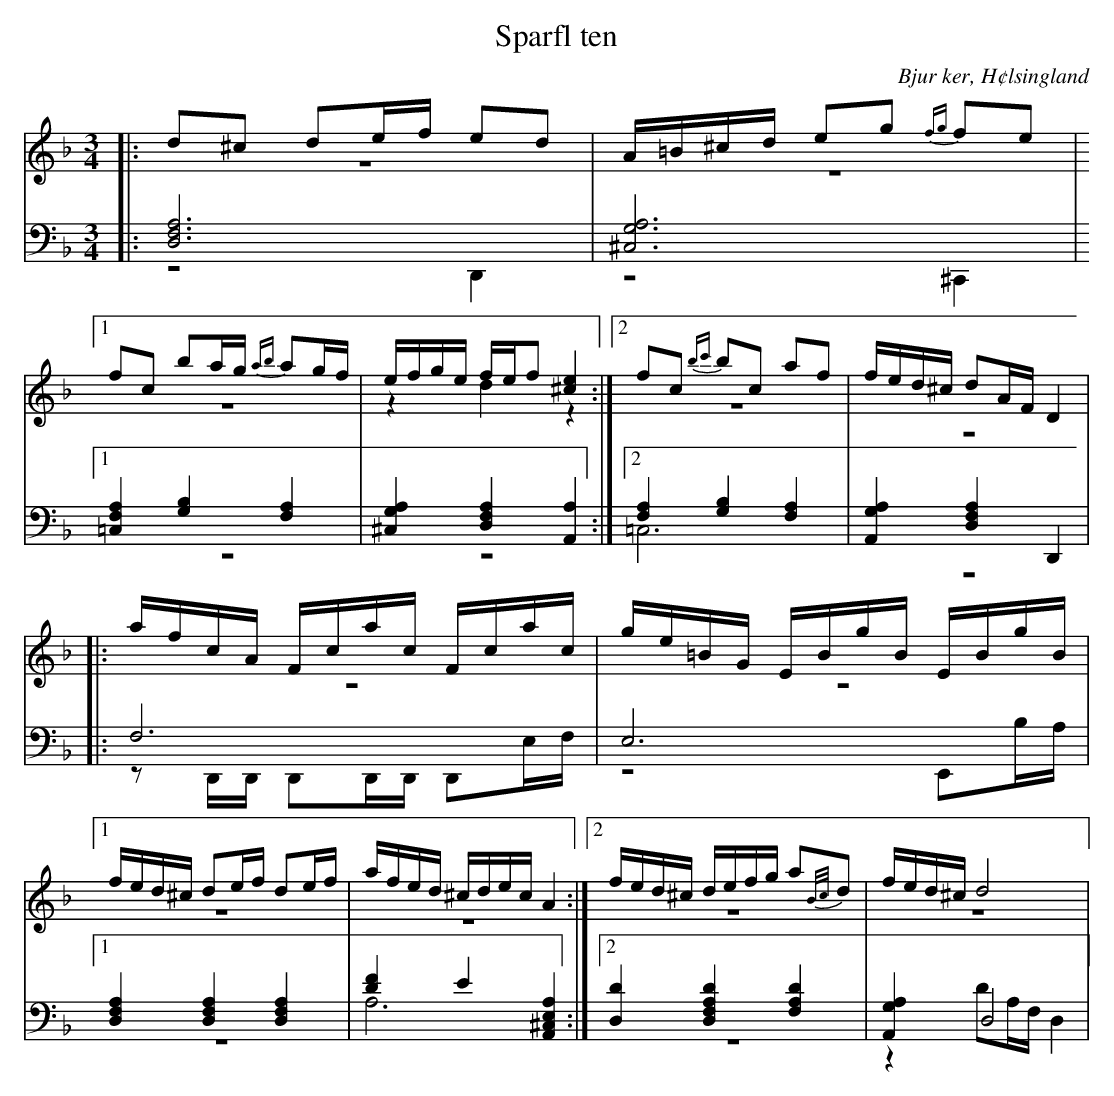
X:1
T: Sparfl ten
O: Bjur ker, H¢lsingland
M: 3/4
L: 1/8
K: Dm
V:1
V:2 merge
V:3
V:4 merge
V:1
|:d^c de/f/ ed|A/=B/^c/d/ eg {fg}fe|1 fc ba/g/ {ab}ag/f/| e/f/g/e/ f/e/f [^c2e2]:|2 fc {bc'}bc af|f/e/d/^c/ dA/F/ D2|
|:a/f/c/A/  F/c/a/c/ F/c/a/c/|g/e/=B/G/  E/B/g/B/  E/B/g/B/|1 f/e/d/^c/ de/f/ de/f/|a/f/e/d/ ^c/d/e/c/ A2:|2 f/e/d/^c/ d/e/f/g/ a{B/c/}d|f/e/d/^c/ d4|
V:2
|:z6|z6|1 z6|z2 d2 z2:|2 z6|z6|
|:z6|z6|1 z6|z6:|2 z6|z6|
V:3 clef=bass
|:[D,6F,6A,6]|[^C,6G,6A,6]|1 [=C,2F,2A,2] [G,2B,2] [F,2A,2]|[^C,2G,2A,2] [D,2F,2A,2] [A,,2A,2]:|2 [F,2A,2] [G,2B,2] [F,2A,2]|[A,,2G,2A,2] [D,2F,2A,2] D,,2|
|:F,6|E,6|1 [D,2F,2A,2] [D,2F,2A,2] [D,2F,2A,2]|[D2F2] E2 [A,,2^C,2E,2A,2]:|2 [D,2D2] [D,2F,2A,2D2] [F,2A,2D2]|[A,,2G,2A,2] D,4|
V:4 clef=bass
|:z4 D,,2|z4 ^C,,2|1 z6|z6:|2 =C,6|z6|
|:zD,,/D,,/ D,,D,,/D,,/ D,,E,/F,/|z4 E,,B,/A,/|1 z6|A,6:|2 z6|z2 DA,/F,/ D,2|
